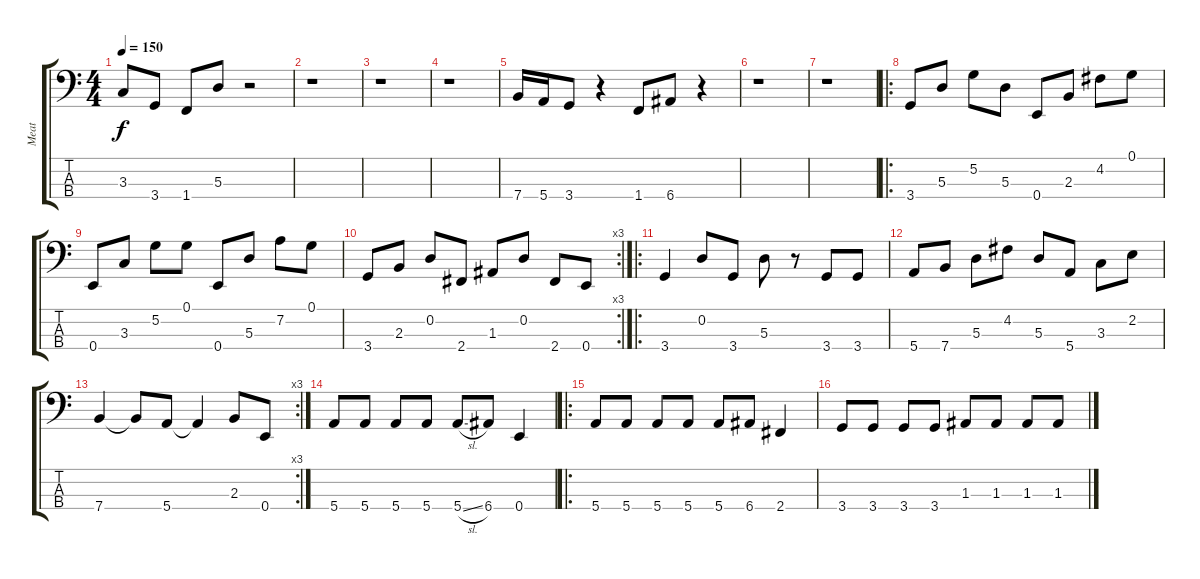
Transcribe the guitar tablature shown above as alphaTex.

\track ("Meat" "Meat") {instrument electricbasspick}
\staff {score tabs}
\tuning (G2 D2 A1 E1) {hide}
\ts (4 4)
\tempo 150
\clef f4
\ks c
3.3.8{dy f instrument electricbasspick} 3.4.8 1.4.8 5.3.8 r.2 |
r.1 |
r.1 |
r.1 |
7.4.16 5.4.16 3.4.8 r.4 1.4.8 6.4.8 r.4 |
r.1 |
r.1 |
\ro
3.4.8 5.3.8 5.2.8 5.3.8 0.4.8 2.3.8 4.2.8 0.1.8 |
0.4.8 3.3.8 5.2.8 0.1.8 0.4.8 5.3.8 7.2.8 0.1.8 |
\rc 3
3.4.8 2.3.8 0.2.8 2.4.8 1.3.8 0.2.8 2.4.8 0.4.8 |
\ro
3.4.4 0.2.8 3.4.8 5.3.8 r.8 3.4.8 3.4.8 |
5.4.8 7.4.8 5.3.8 4.2.8 5.3.8 5.4.8 3.3.8 2.2.8 |
\rc 3
7.4.4 7.4{t}.8 5.4.8 5.4{t}.4 2.3.8 0.4.8 |
5.4.8{volume 16} 5.4.8 5.4.8 5.4.8 5.4{sl}.8 6.4.8 0.4.4 |
\ro
5.4.8 5.4.8 5.4.8 5.4.8 5.4.8 6.4.8 2.4.4 |
3.4.8 3.4.8 3.4.8 3.4.8 1.3.8 1.3.8 1.3.8 1.3.8
